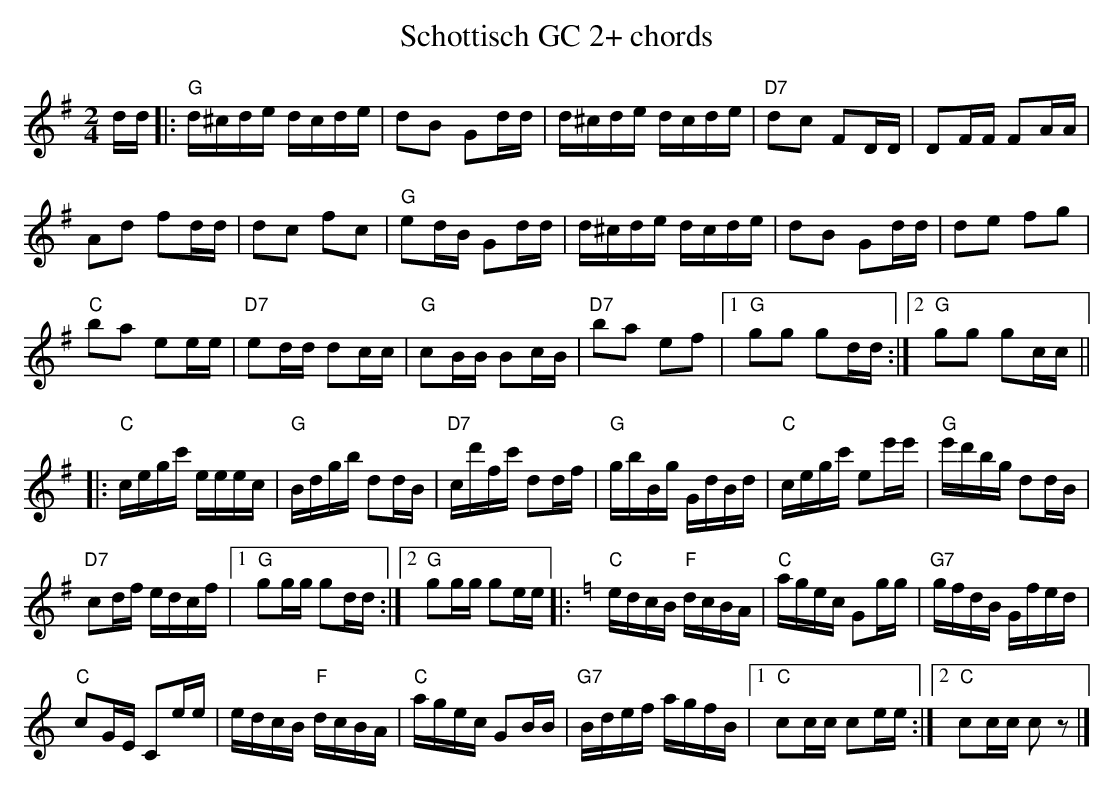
X:1
T:Schottisch GC 2+ chords
M:2/4
L:1/16
K:Gmaj%%MIDI gchordon
dd |: "G"d^cde dcde | d2B2 G2dd | d^cde dcde | "D7"d2c2 F2DD | D2FF F2AA |
A2d2 f2dd | d2c2 f2c2 | "G"e2dB G2dd | d^cde dcde | d2B2 G2dd | d2e2 f2g2 |
"C"b2a2 e2ee | "D7"e2dd d2cc | "G"c2BB B2cB | "D7"b2a2 e2f2 |1 "G"g2g2 g2dd :|2 "G"g2g2 g2cc ||
|: "C"cegc' eeec | "G"Bdgb d2dB | "D7"cd'fc' d2df | "G"gbBg GdBd | "C"cegc' e2e'e' | "G"e'd'bg d2dB |
"D7"c2df edcf |1 "G"g2gg g2dd :|2 "G"g2gg g2ee |: [K:Cmaj] "C"edcB "F"dcBA | "C"agec G2gg | "G7"gfdB Gfed |
"C"c2GE C2ee | edcB "F"dcBA | "C"agec G2BB | "G7"Bdef agfB |1 "C"c2cc c2ee :|2 "C"c2cc c2z2 |]
